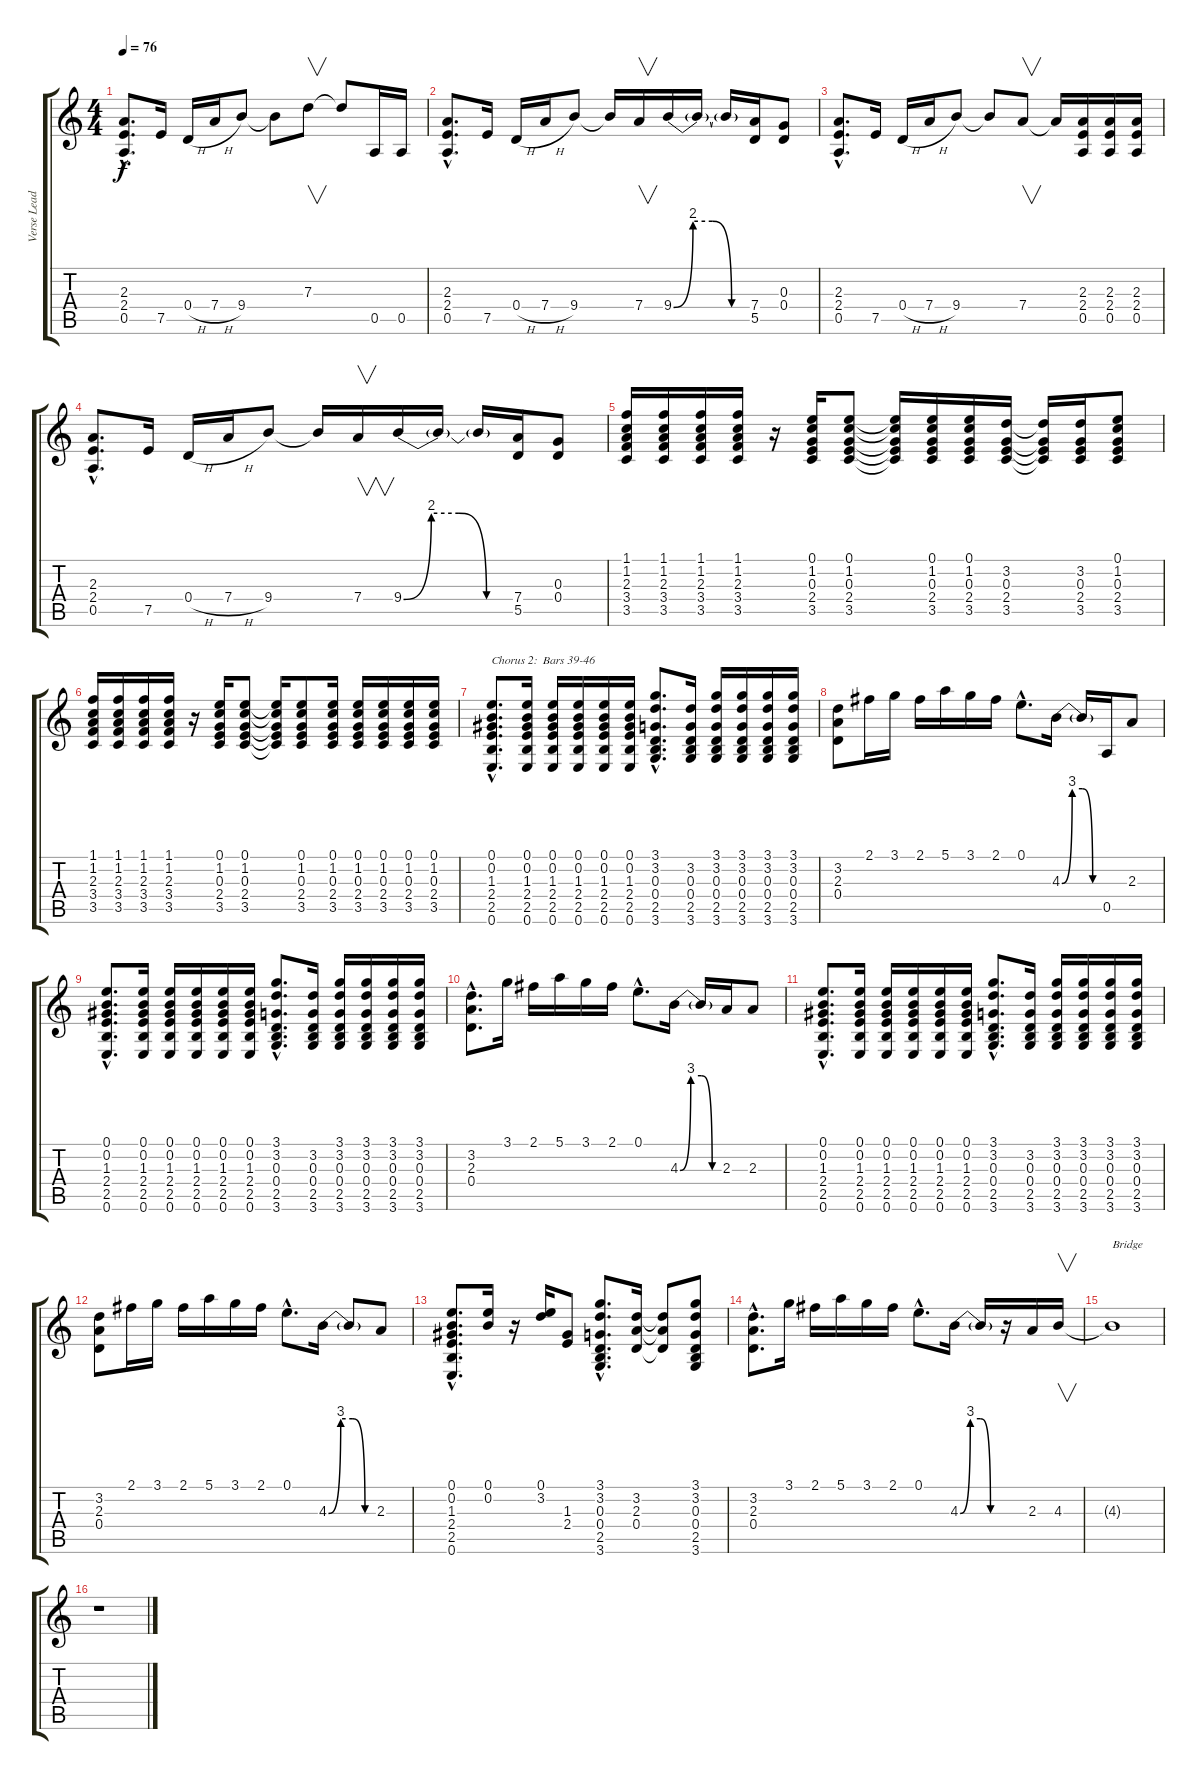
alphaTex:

\track ("Verse Lead Guitar" "Verse Lead") {instrument overdrivenguitar}
\staff {score tabs}
\tuning (E4 B3 G3 D3 A2 E2) {hide}
\ts (4 4)
\tempo 76
\clef g2
\ks c
(2.3{hac} 2.4{hac} 0.5{hac}).8{d dy f} 7.5.16 0.4{h}.16 7.4{h}.16 9.4.8 9.4{t}.8 7.3.8{v} 7.3{t}.8 0.5.16 0.5.16 |
(2.3{hac} 2.4{hac} 0.5{hac}).8{d} 7.5.16 0.4{h}.16 7.4{h}.16 9.4.8 9.4{t}.16 7.4.16{v} 9.4{be (custom 0 0 15 8 30 8 45 0 60 0)}.16 9.4{t}.16 9.4{t}.16 (7.4 5.5).16 (0.3 0.4).8 |
(2.3{hac} 2.4{hac} 0.5{hac}).8{d} 7.5.16 0.4{h}.16 7.4{h}.16 9.4.8 9.4{t}.8 7.4.8{v} 7.4{t}.16 (2.3 2.4 0.5).16 (2.3 2.4 0.5).16 (2.3 2.4 0.5).16 |
(2.3{hac} 2.4{hac} 0.5{hac}).8{d} 7.5.16 0.4{h}.16 7.4{h}.16 9.4.8 9.4{t}.16 7.4.16{v} 9.4{be (custom 0 0 15 8 30 8 45 0 60 0)}.16 9.4{t}.16 9.4{t}.16 (7.4 5.5).16 (0.3 0.4).8 |
(1.1 1.2 2.3 3.4 3.5).16 (1.1 1.2 2.3 3.4 3.5).16 (1.1 1.2 2.3 3.4 3.5).16 (1.1 1.2 2.3 3.4 3.5).16 r.16 (0.1 1.2 0.3 2.4 3.5).16 (0.1 1.2 0.3 2.4 3.5).8 (0.1{t} 1.2{t} 0.3{t} 2.4{t} 3.5{t}).16 (0.1 1.2 0.3 2.4 3.5).16 (0.1 1.2 0.3 2.4 3.5).16 (3.2 0.3 2.4 3.5).16 (3.2{t} 0.3{t} 2.4{t} 3.5{t}).16 (3.2 0.3 2.4 3.5).16 (0.1 1.2 0.3 2.4 3.5).8 |
(1.1 1.2 2.3 3.4 3.5).16 (1.1 1.2 2.3 3.4 3.5).16 (1.1 1.2 2.3 3.4 3.5).16 (1.1 1.2 2.3 3.4 3.5).16 r.16 (0.1 1.2 0.3 2.4 3.5).16 (0.1 1.2 0.3 2.4 3.5).8 (0.1{t} 1.2{t} 0.3{t} 2.4{t} 3.5{t}).16 (0.1 1.2 0.3 2.4 3.5).8 (0.1 1.2 0.3 2.4 3.5).16 (0.1 1.2 0.3 2.4 3.5).16 (0.1 1.2 0.3 2.4 3.5).16 (0.1 1.2 0.3 2.4 3.5).16 (0.1 1.2 0.3 2.4 3.5).16 |
(0.1{hac} 0.2{hac} 1.3{hac} 2.4{hac} 2.5{hac} 0.6{hac}).8{d txt "Chorus 2:  Bars 39-46"} (0.1 0.2 1.3 2.4 2.5 0.6).16 (0.1 0.2 1.3 2.4 2.5 0.6).16 (0.1 0.2 1.3 2.4 2.5 0.6).16 (0.1 0.2 1.3 2.4 2.5 0.6).16 (0.1 0.2 1.3 2.4 2.5 0.6).16 (3.1{hac} 3.2{hac} 0.3{hac} 0.4{hac} 2.5{hac} 3.6{hac}).8{d} (3.2 0.3 0.4 2.5 3.6).16 (3.1 3.2 0.3 0.4 2.5 3.6).16 (3.1 3.2 0.3 0.4 2.5 3.6).16 (3.1 3.2 0.3 0.4 2.5 3.6).16 (3.1 3.2 0.3 0.4 2.5 3.6).16 |
(3.2 2.3 0.4).8 2.1.16 3.1.16 2.1.16 5.1.16 3.1.16 2.1.16 0.1{hac}.8{d} 4.3{be (custom 0 0 15 12 30 12 45 0 60 0)}.16 4.3{t}.16 0.5.16 2.3.8 |
(0.1{hac} 0.2{hac} 1.3{hac} 2.4{hac} 2.5{hac} 0.6{hac}).8{d} (0.1 0.2 1.3 2.4 2.5 0.6).16 (0.1 0.2 1.3 2.4 2.5 0.6).16 (0.1 0.2 1.3 2.4 2.5 0.6).16 (0.1 0.2 1.3 2.4 2.5 0.6).16 (0.1 0.2 1.3 2.4 2.5 0.6).16 (3.1{hac} 3.2{hac} 0.3{hac} 0.4{hac} 2.5{hac} 3.6{hac}).8{d} (3.2 0.3 0.4 2.5 3.6).16 (3.1 3.2 0.3 0.4 2.5 3.6).16 (3.1 3.2 0.3 0.4 2.5 3.6).16 (3.1 3.2 0.3 0.4 2.5 3.6).16 (3.1 3.2 0.3 0.4 2.5 3.6).16 |
(3.2{hac} 2.3{hac} 0.4{hac}).8{d} 3.1.16 2.1.16 5.1.16 3.1.16 2.1.16 0.1{hac}.8{d} 4.3{be (custom 0 0 15 12 30 12 45 0 60 0)}.16 4.3{t}.16 2.3.16 2.3.8 |
(0.1{hac} 0.2{hac} 1.3{hac} 2.4{hac} 2.5{hac} 0.6{hac}).8{d} (0.1 0.2 1.3 2.4 2.5 0.6).16 (0.1 0.2 1.3 2.4 2.5 0.6).16 (0.1 0.2 1.3 2.4 2.5 0.6).16 (0.1 0.2 1.3 2.4 2.5 0.6).16 (0.1 0.2 1.3 2.4 2.5 0.6).16 (3.1{hac} 3.2{hac} 0.3{hac} 0.4{hac} 2.5{hac} 3.6{hac}).8{d} (3.2 0.3 0.4 2.5 3.6).16 (3.1 3.2 0.3 0.4 2.5 3.6).16 (3.1 3.2 0.3 0.4 2.5 3.6).16 (3.1 3.2 0.3 0.4 2.5 3.6).16 (3.1 3.2 0.3 0.4 2.5 3.6).16 |
(3.2 2.3 0.4).8 2.1.16 3.1.16 2.1.16 5.1.16 3.1.16 2.1.16 0.1{hac}.8{d} 4.3{be (custom 0 0 15 12 30 12 45 0 60 0)}.16 4.3{t}.8 2.3.8 |
(0.1{hac} 0.2{hac} 1.3{hac} 2.4{hac} 2.5{hac} 0.6{hac}).8{d} (0.1 0.2).16 r.16 (0.1 3.2).16 (1.3 2.4).8 (3.1{hac} 3.2{hac} 0.3{hac} 0.4{hac} 2.5{hac} 3.6{hac}).8{d} (3.2 2.3 0.4).16 (3.2{t} 2.3{t} 0.4{t}).8 (3.1 3.2 0.3 0.4 2.5 3.6).8 |
(3.2{hac} 2.3{hac} 0.4{hac}).8{d} 3.1.16 2.1.16 5.1.16 3.1.16 2.1.16 0.1{hac}.8{d} 4.3{be (custom 0 0 15 12 30 12 45 0 60 0)}.16 4.3{t}.16 r.16 2.3.16 4.3.16{v} |
4.3{t}.1{txt "Bridge"} |
r.1
